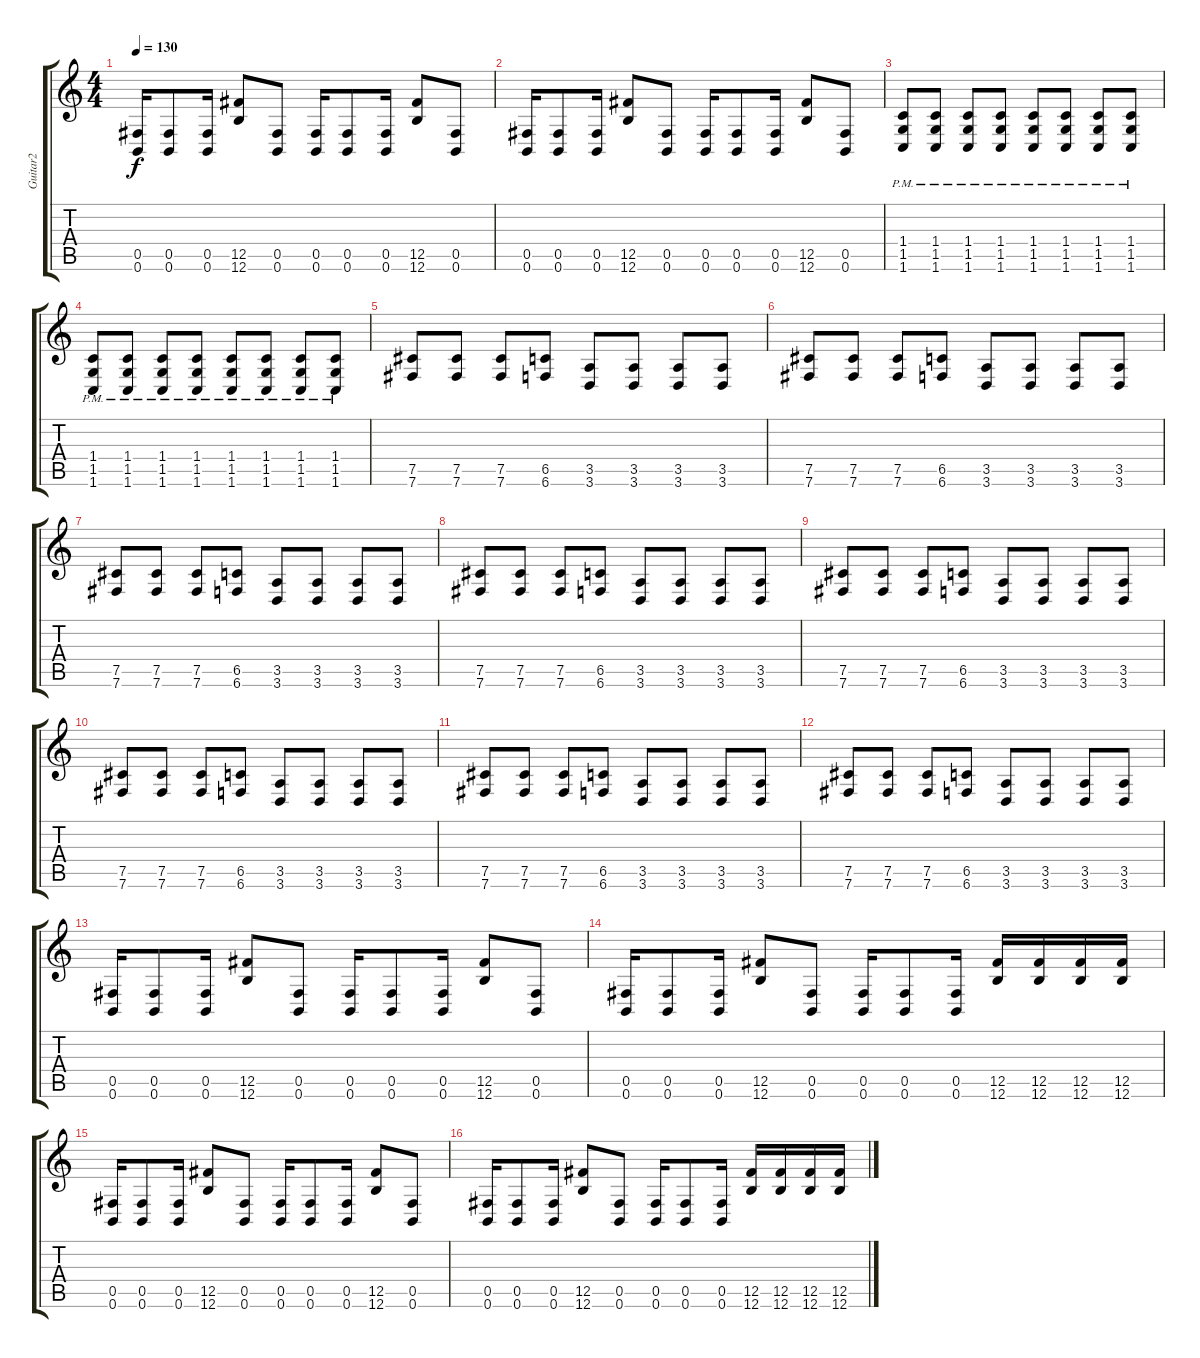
\track ("Guitar2" "Guitar2") {instrument overdrivenguitar}
\staff {score tabs}
\tuning (D4 A3 E3 B2 Gb2 B1) {hide}
\ts (4 4)
\tempo 130
\clef g2
\ks c
(0.5 0.6).16{dy f} (0.5 0.6).8 (0.5 0.6).16 (12.5 12.6).8 (0.5 0.6).8 (0.5 0.6).16 (0.5 0.6).8 (0.5 0.6).16 (12.5 12.6).8 (0.5 0.6).8 |
(0.5 0.6).16 (0.5 0.6).8 (0.5 0.6).16 (12.5 12.6).8 (0.5 0.6).8 (0.5 0.6).16 (0.5 0.6).8 (0.5 0.6).16 (12.5 12.6).8 (0.5 0.6).8 |
(1.4{pm} 1.5{pm} 1.6{pm}).8 (1.4{pm} 1.5{pm} 1.6{pm}).8 (1.4{pm} 1.5{pm} 1.6{pm}).8 (1.4{pm} 1.5{pm} 1.6{pm}).8 (1.4{pm} 1.5{pm} 1.6{pm}).8 (1.4{pm} 1.5{pm} 1.6{pm}).8 (1.4{pm} 1.5{pm} 1.6{pm}).8 (1.4{pm} 1.5{pm} 1.6{pm}).8 |
(1.4{pm} 1.5{pm} 1.6{pm}).8 (1.4{pm} 1.5{pm} 1.6{pm}).8 (1.4{pm} 1.5{pm} 1.6{pm}).8 (1.4{pm} 1.5{pm} 1.6{pm}).8 (1.4{pm} 1.5{pm} 1.6{pm}).8 (1.4{pm} 1.5{pm} 1.6{pm}).8 (1.4{pm} 1.5{pm} 1.6{pm}).8 (1.4{pm} 1.5{pm} 1.6{pm}).8 |
(7.5 7.6).8 (7.5 7.6).8 (7.5 7.6).8 (6.5 6.6).8 (3.5 3.6).8 (3.5 3.6).8 (3.5 3.6).8 (3.5 3.6).8 |
(7.5 7.6).8 (7.5 7.6).8 (7.5 7.6).8 (6.5 6.6).8 (3.5 3.6).8 (3.5 3.6).8 (3.5 3.6).8 (3.5 3.6).8 |
(7.5 7.6).8 (7.5 7.6).8 (7.5 7.6).8 (6.5 6.6).8 (3.5 3.6).8 (3.5 3.6).8 (3.5 3.6).8 (3.5 3.6).8 |
(7.5 7.6).8 (7.5 7.6).8 (7.5 7.6).8 (6.5 6.6).8 (3.5 3.6).8 (3.5 3.6).8 (3.5 3.6).8 (3.5 3.6).8 |
(7.5 7.6).8 (7.5 7.6).8 (7.5 7.6).8 (6.5 6.6).8 (3.5 3.6).8 (3.5 3.6).8 (3.5 3.6).8 (3.5 3.6).8 |
(7.5 7.6).8 (7.5 7.6).8 (7.5 7.6).8 (6.5 6.6).8 (3.5 3.6).8 (3.5 3.6).8 (3.5 3.6).8 (3.5 3.6).8 |
(7.5 7.6).8 (7.5 7.6).8 (7.5 7.6).8 (6.5 6.6).8 (3.5 3.6).8 (3.5 3.6).8 (3.5 3.6).8 (3.5 3.6).8 |
(7.5 7.6).8 (7.5 7.6).8 (7.5 7.6).8 (6.5 6.6).8 (3.5 3.6).8 (3.5 3.6).8 (3.5 3.6).8 (3.5 3.6).8 |
(0.5 0.6).16 (0.5 0.6).8 (0.5 0.6).16 (12.5 12.6).8 (0.5 0.6).8 (0.5 0.6).16 (0.5 0.6).8 (0.5 0.6).16 (12.5 12.6).8 (0.5 0.6).8 |
(0.5 0.6).16 (0.5 0.6).8 (0.5 0.6).16 (12.5 12.6).8 (0.5 0.6).8 (0.5 0.6).16 (0.5 0.6).8 (0.5 0.6).16 (12.5 12.6).16 (12.5 12.6).16 (12.5 12.6).16 (12.5 12.6).16 |
(0.5 0.6).16 (0.5 0.6).8 (0.5 0.6).16 (12.5 12.6).8 (0.5 0.6).8 (0.5 0.6).16 (0.5 0.6).8 (0.5 0.6).16 (12.5 12.6).8 (0.5 0.6).8 |
(0.5 0.6).16 (0.5 0.6).8 (0.5 0.6).16 (12.5 12.6).8 (0.5 0.6).8 (0.5 0.6).16 (0.5 0.6).8 (0.5 0.6).16 (12.5 12.6).16 (12.5 12.6).16 (12.5 12.6).16 (12.5 12.6).16
